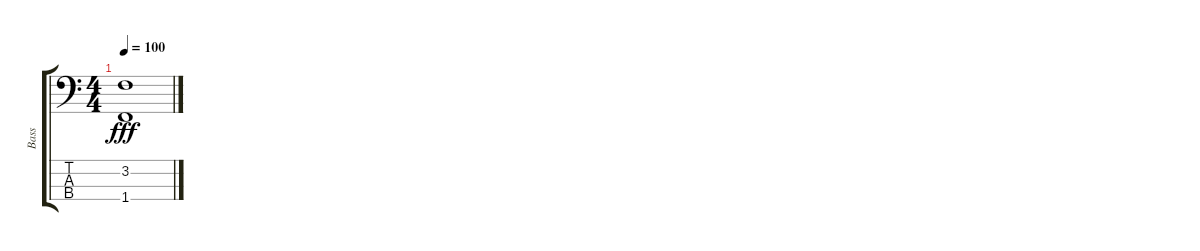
\track ("Bass " "Bass ") {instrument electricbassfinger}
\staff {score tabs}
\tuning (G2 D2 A1 E1) {hide}
\ts (4 4)
\tempo 100
\clef f4
\ks c
(3.2 1.4).1{dy fff}
